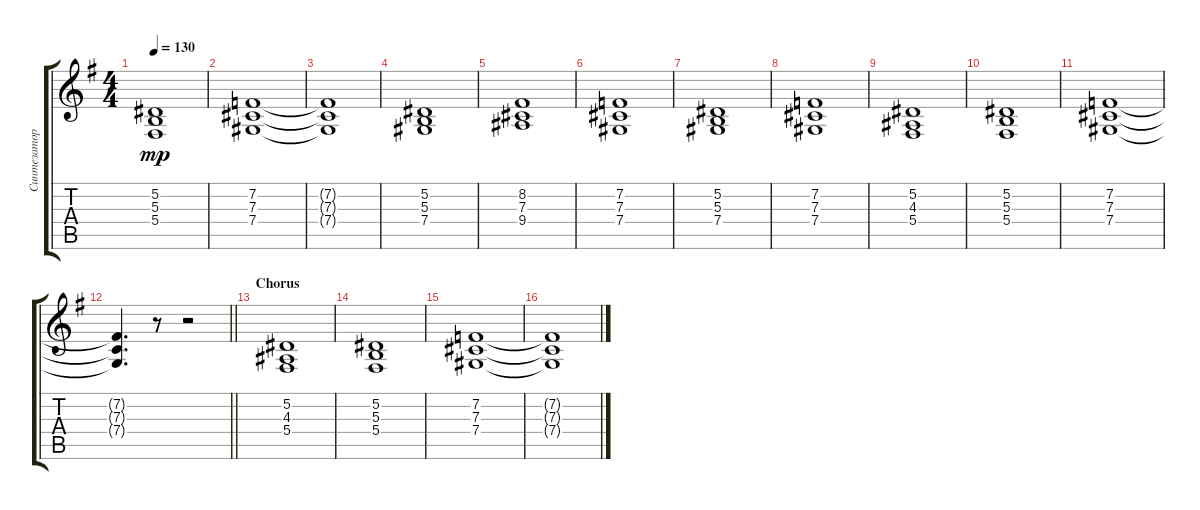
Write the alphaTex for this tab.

\track ("Синтезатор" "Синтезатор") {instrument stringensemble2}
\staff {score tabs}
\tuning (Eb4 Bb3 Gb3 Db3 Ab2 Eb2) {hide}
\ts (4 4)
\tempo 130
\clef g2
\ks eminor
(5.2 5.3 5.4).1{dy mp} |
(7.2 7.3 7.4).1 |
(7.2{t} 7.3{t} 7.4{t}).1 |
(5.2 5.3 7.4).1 |
(8.2 7.3 9.4).1 |
(7.2 7.3 7.4).1 |
(5.2 5.3 7.4).1 |
(7.2 7.3 7.4).1 |
(5.2 4.3 5.4).1 |
(5.2 5.3 5.4).1 |
(7.2 7.3 7.4).1 |
\barLineRight lightlight
(7.2{t} 7.3{t} 7.4{t}).4{d} r.8 r.2 |
\section ("" "Chorus")
(5.2 4.3 5.4).1 |
(5.2 5.3 5.4).1 |
(7.2 7.3 7.4).1 |
(7.2{t} 7.3{t} 7.4{t}).1
